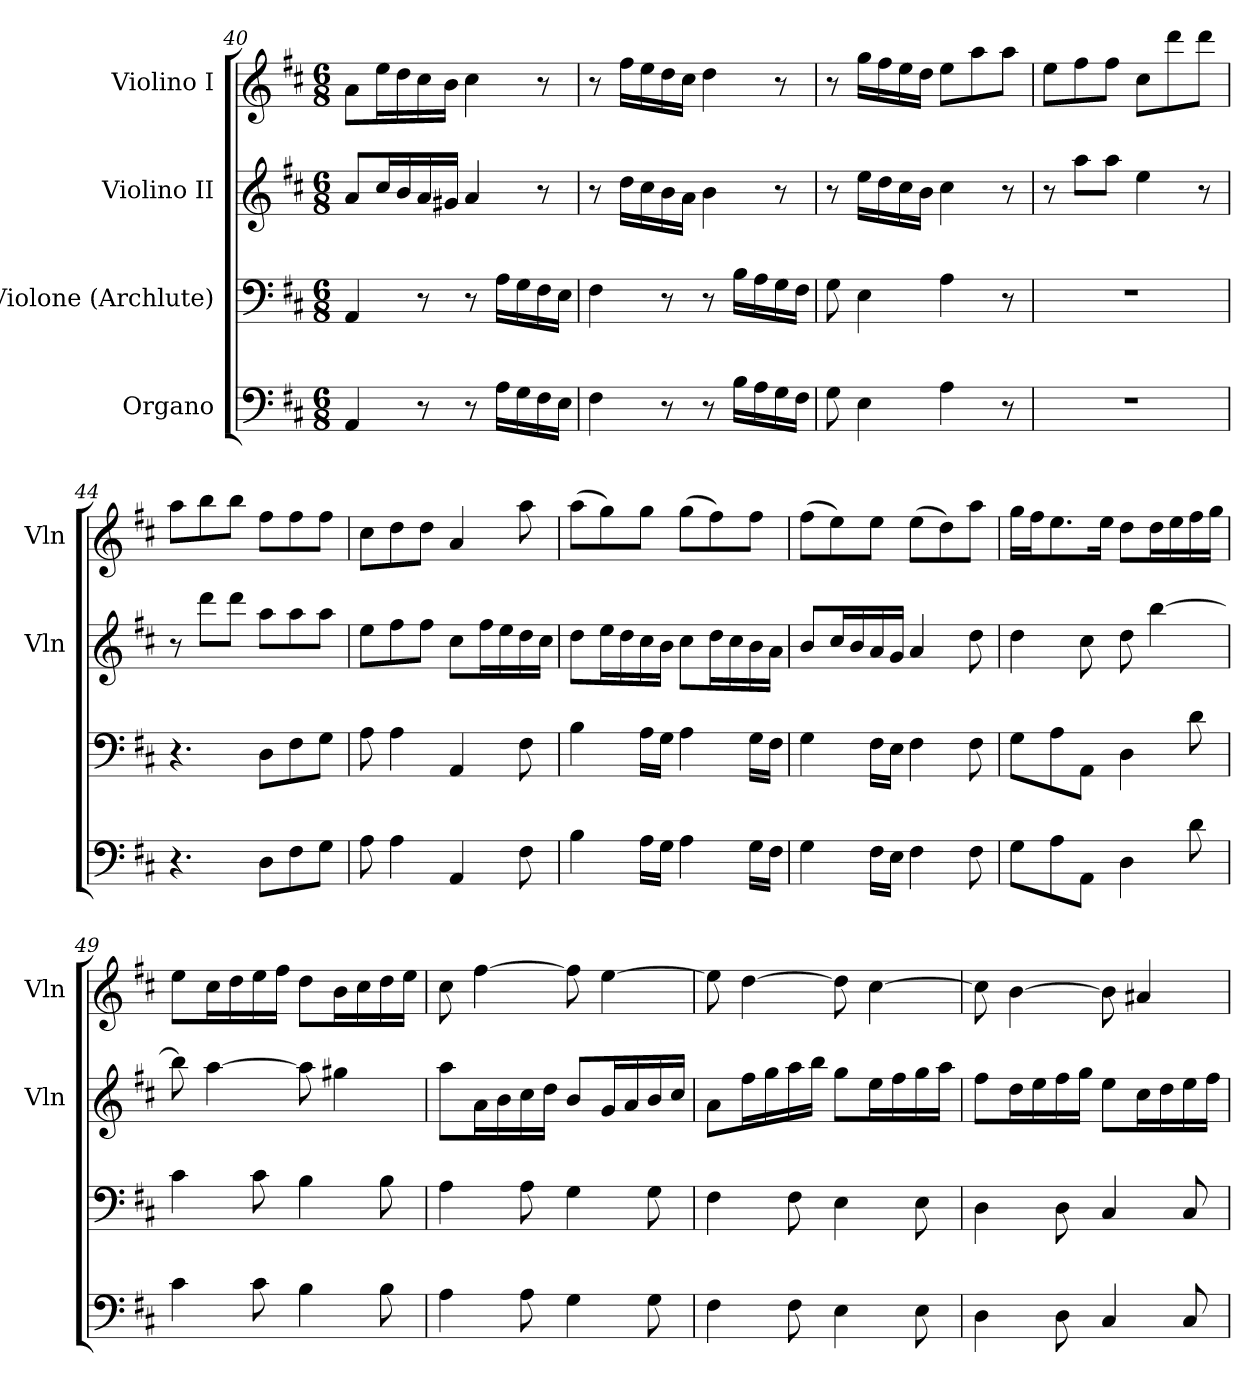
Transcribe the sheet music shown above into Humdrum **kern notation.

**kern	**kern	**kern	**kern
*part4	*part3	*part2	*part1
*staff4	*staff3	*staff2	*staff1
*I"Organo	*I"Violone (Archlute)	*I"Violino II	*I"Violino I
*	*	*I'Vln	*I'Vln
*clefF4	*clefF4	*clefG2	*clefG2
*k[f#c#]	*k[f#c#]	*k[f#c#]	*k[f#c#]
*D:	*D:	*D:	*D:
*M6/8	*M6/8	*M6/8	*M6/8
=40	=40	=40	=40
4AA/	4AA/	8a/L	8a\L
.	.	16cc#/L	16ee\L
.	.	16b/	16dd\
8r	8r	16a/	16cc#\
.	.	16g#X/JJ	16b\JJ
8r	8r	4a/	4cc#\
16A\LL	16A\LL	.	.
16G\	16G\	.	.
16F#\	16F#\	8r	8r
16E\JJ	16E\JJ	.	.
=41	=41	=41	=41
4F#\	4F#\	8r	8r
.	.	16dd\LL	16ff#\LL
.	.	16cc#\	16ee\
8r	8r	16b\	16dd\
.	.	16a\JJ	16cc#\JJ
8r	8r	4b\	4dd\
16B\LL	16B\LL	.	.
16A\	16A\	.	.
16G\	16G\	8r	8r
16F#\JJ	16F#\JJ	.	.
=42	=42	=42	=42
8G\	8G\	8r	8r
4E\	4E\	16ee\LL	16gg\LL
.	.	16dd\	16ff#\
.	.	16cc#\	16ee\
.	.	16b\JJ	16dd\JJ
4A\	4A\	4cc#\	8ee\L
.	.	.	8aa\
8r	8r	8r	8aa\J
=43	=43	=43	=43
2.r	2.r	8r	8ee\L
.	.	8aa\L	8ff#\
.	.	8aa\J	8ff#\J
.	.	4ee\	8cc#\L
.	.	.	8ddd\
.	.	8r	8ddd\J
=44	=44	=44	=44
4.r	4.r	8r	8aa\L
.	.	8ddd\L	8bb\
.	.	8ddd\J	8bb\J
8D\L	8D\L	8aa\L	8ff#\L
8F#\	8F#\	8aa\	8ff#\
8G\J	8G\J	8aa\J	8ff#\J
=45	=45	=45	=45
8A\	8A\	8ee\L	8cc#\L
4A\	4A\	8ff#\	8dd\
.	.	8ff#\J	8dd\J
4AA/	4AA/	8cc#\L	4a/
.	.	16ff#\L	.
.	.	16ee\	.
8F#\	8F#\	16dd\	8aa\
.	.	16cc#\JJ	.
=46	=46	=46	=46
4B\	4B\	8dd\L	(8aa\L
.	.	16ee\L	8gg\)
.	.	16dd\	.
16A\LL	16A\LL	16cc#\	8gg\J
16G\JJ	16G\JJ	16b\JJ	.
4A\	4A\	8cc#\L	(8gg\L
.	.	16dd\L	8ff#\)
.	.	16cc#\	.
16G\LL	16G\LL	16b\	8ff#\J
16F#\JJ	16F#\JJ	16a\JJ	.
=47	=47	=47	=47
4G\	4G\	8b/L	(8ff#\L
.	.	16cc#/L	8ee\)
.	.	16b/	.
16F#\LL	16F#\LL	16a/	8ee\J
16E\JJ	16E\JJ	16g/JJ	.
4F#\	4F#\	4a/	(8ee\L
.	.	.	8dd\)
8F#\	8F#\	8dd\	8aa\J
=48	=48	=48	=48
8G\L	8G\L	4dd\	16gg\LL
.	.	.	16ff#\J
8A\	8A\	.	8.ee\
8AA\J	8AA\J	8cc#\	.
.	.	.	16ee\Jk
4D\	4D\	8dd\	8dd\L
.	.	[4bb\	16dd\L
.	.	.	16ee\
8d\	8d\	.	16ff#\
.	.	.	16gg\JJ
=49	=49	=49	=49
4c#\	4c#\	8bb\]	8ee\L
.	.	[4aa\	16cc#\L
.	.	.	16dd\
8c#\	8c#\	.	16ee\
.	.	.	16ff#\JJ
4B\	4B\	8aa\]	8dd\L
.	.	4gg#X\	16b\L
.	.	.	16cc#\
8B\	8B\	.	16dd\
.	.	.	16ee\JJ
=50	=50	=50	=50
4A\	4A\	8aa\L	8cc#\
.	.	16a\L	[4ff#\
.	.	16b\	.
8A\	8A\	16cc#\	.
.	.	16dd\JJ	.
4G\	4G\	8b/L	8ff#\]
.	.	16g/L	[4ee\
.	.	16a/	.
8G\	8G\	16b/	.
.	.	16cc#/JJ	.
=51	=51	=51	=51
4F#\	4F#\	8a\L	8ee\]
.	.	16ff#\L	[4dd\
.	.	16gg\	.
8F#\	8F#\	16aa\	.
.	.	16bb\JJ	.
4E\	4E\	8gg\L	8dd\]
.	.	16ee\L	[4cc#\
.	.	16ff#\	.
8E\	8E\	16gg\	.
.	.	16aa\JJ	.
=52	=52	=52	=52
4D\	4D\	8ff#\L	8cc#\]
.	.	16dd\L	[4b\
.	.	16ee\	.
8D\	8D\	16ff#\	.
.	.	16gg\JJ	.
4C#/	4C#/	8ee\L	8b\]
.	.	16cc#\L	4a#X/
.	.	16dd\	.
8C#/	8C#/	16ee\	.
.	.	16ff#\JJ	.
=	=	=	=
*-	*-	*-	*-
